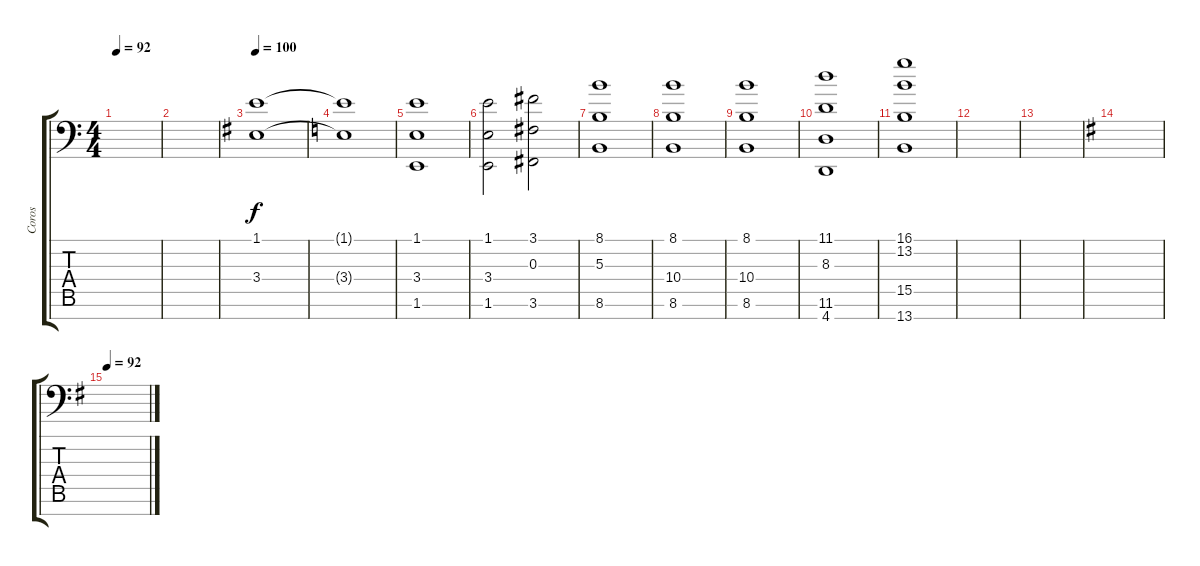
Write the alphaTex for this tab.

\track ("Coros" "Coros") {instrument pad4choir}
\staff {score tabs}
\tuning (Eb4 Bb3 Gb3 Db3 Ab2 Eb2 Bb1) {hide}
\ts (4 4)
\tempo 92
\clef f4
\ks c
|
|
\tempo 100
\ks g
(1.1 3.4).1{volume 10} |
\ks c
(1.1{t} 3.4{t}).1 |
(1.1 3.4 1.6).1 |
(1.1 3.4 1.6).2 (3.1 0.3 3.6).2 |
(8.1 5.3 8.6).1 |
(8.1 10.4 8.6).1 |
(8.1 10.4 8.6).1 |
(11.1 8.3 11.6 4.7).1 |
(16.1 13.2 15.5 13.7).1 |
|
|
\ks g
|
\tempo 92
